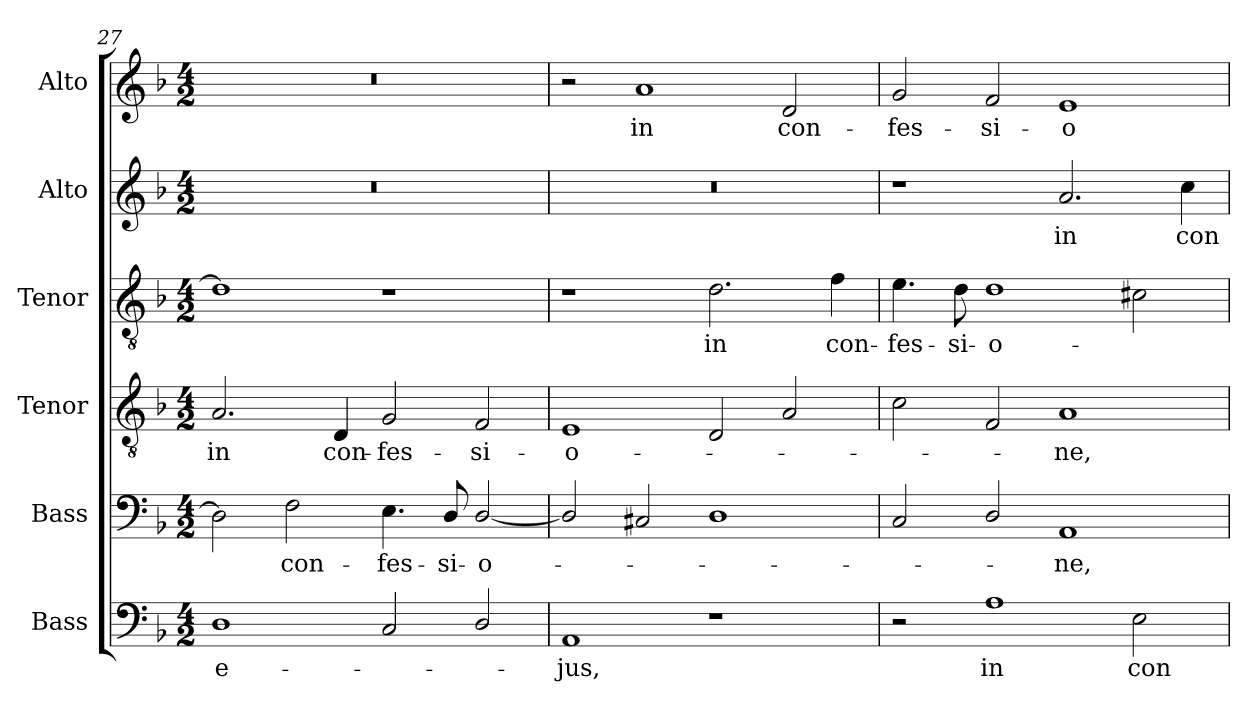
**kern	**text	**kern	**text	**kern	**text	**kern	**text	**kern	**text	**kern	**text
*part6	*part6	*part5	*part5	*part4	*part4	*part3	*part3	*part2	*part2	*part1	*part1
*staff6	*staff6	*staff5	*staff5	*staff4	*staff4	*staff3	*staff3	*staff2	*staff2	*staff1	*staff1
*I"Bass	*	*I"Bass	*	*I"Tenor	*	*I"Tenor	*	*I"Alto	*	*I"Alto	*
*I'B.	*	*I'B.	*	*I'T.	*	*I'T.	*	*	*	*	*
*clefF4	*	*clefF4	*	*clefGv2	*	*clefGv2	*	*clefG2	*	*clefG2	*
*	*	*	*	*ITrd7c12	*	*ITrd7c12	*	*	*	*	*
*k[b-]	*	*k[b-]	*	*k[b-]	*	*k[b-]	*	*k[b-]	*	*k[b-]	*
*F:	*	*F:	*	*F:	*	*F:	*	*F:	*	*F:	*
*M4/2	*	*M4/2	*	*M4/2	*	*M4/2	*	*M4/2	*	*M4/2	*
=27	=27	=27	=27	=27	=27	=27	=27	=27	=27	=27	=27
!	!LO:LY:b:color=#000000	!	!	!	!	!	!	!	!	!	!
!	!	!	!	!	!LO:LY:b:color=#000000	!	!	!LO:N:vis=1	!	!LO:N:vis=1	!
1Di	e-	2Di\]	.	2.AAi/	in	1Di]	.	0r	.	0r	.
!	!	!	!LO:LY:b:color=#000000	!	!	!	!	!	!	!	!
.	.	2Fi\	con-	.	.	.	.	.	.	.	.
!	!	!	!	!	!LO:LY:b:color=#000000	!	!	!	!	!	!
.	.	.	.	4DDi/	con-	.	.	.	.	.	.
!	!	!	!LO:LY:b:color=#000000	!	!	!	!	!	!	!	!
!	!	!	!	!	!LO:LY:b:color=#000000	!	!	!	!	!	!
2Ci/	.	4.Ei\	-fes-	2GGi/	-fes-	1r	.	.	.	.	.
!	!	!	!LO:LY:b:color=#000000	!	!	!	!	!	!	!	!
.	.	8Di/	-si-	.	.	.	.	.	.	.	.
!	!	!	!LO:LY:b:color=#000000	!	!	!	!	!	!	!	!
!	!	!	!	!	!LO:LY:b:color=#000000	!	!	!	!	!	!
2Di/	.	[2Di/	-o-	2FFi/	-si-	.	.	.	.	.	.
!!LO:LB:g=z
=28	=28	=28	=28	=28	=28	=28	=28	=28	=28	=28	=28
!	!LO:LY:b:color=#000000	!	!	!	!	!	!	!	!	!	!
!	!	!	!	!	!LO:LY:b:color=#000000	!	!	!LO:N:vis=1	!	!	!
1AAi	-jus,	2Di/]	.	1EEi	-o-	1r	.	0r	.	2r	.
!	!	!	!	!	!	!	!	!	!	!	!LO:LY:b:color=#000000
.	.	2C#Xi/	.	.	.	.	.	.	.	1ai	in
!	!	!	!	!	!	!	!LO:LY:b:color=#000000	!	!	!	!
1r	.	1Di	.	2DDi/	.	2.Di\	in	.	.	.	.
!	!	!	!	!	!	!	!	!	!	!	!LO:LY:b:color=#000000
.	.	.	.	2AAi/	.	.	.	.	.	2di/	con-
!	!	!	!	!	!	!	!LO:LY:b:color=#000000	!	!	!	!
.	.	.	.	.	.	4Fi\	con-	.	.	.	.
=29	=29	=29	=29	=29	=29	=29	=29	=29	=29	=29	=29
!	!	!	!	!	!	!	!LO:LY:b:color=#000000	!	!	!	!
!	!	!	!	!	!	!	!	!	!	!	!LO:LY:b:color=#000000
2r	.	2Ci/	.	2Ci\	.	4.Ei\	-fes-	1r	.	2gi/	-fes-
!	!	!	!	!	!	!	!LO:LY:b:color=#000000	!	!	!	!
.	.	.	.	.	.	8Di\	-si-	.	.	.	.
!	!LO:LY:b:color=#000000	!	!	!	!	!	!	!	!	!	!
!	!	!	!	!	!	!	!LO:LY:b:color=#000000	!	!	!	!
!	!	!	!	!	!	!	!	!	!	!	!LO:LY:b:color=#000000
1Ai	in	2Di/	.	2FFi/	.	1Di	-o-	.	.	2fi/	-si-
!	!	!	!LO:LY:b:color=#000000	!	!	!	!	!	!	!	!
!	!	!	!	!	!LO:LY:b:color=#000000	!	!	!	!	!	!
!	!	!	!	!	!	!	!	!	!LO:LY:b:color=#000000	!	!
!	!	!	!	!	!	!	!	!	!	!	!LO:LY:b:color=#000000
.	.	1AAi	-ne,	1AAi	-ne,	.	.	2.ai/	in	1ei	-o-
!	!LO:LY:b:color=#000000	!	!	!	!	!	!	!	!	!	!
2Ei\	con-	.	.	.	.	2C#Xi\	.	.	.	.	.
!	!	!	!	!	!	!	!	!	!LO:LY:b:color=#000000	!	!
.	.	.	.	.	.	.	.	4cci\	con-	.	.
=	=	=	=	=	=	=	=	=	=	=	=
*-	*-	*-	*-	*-	*-	*-	*-	*-	*-	*-	*-
